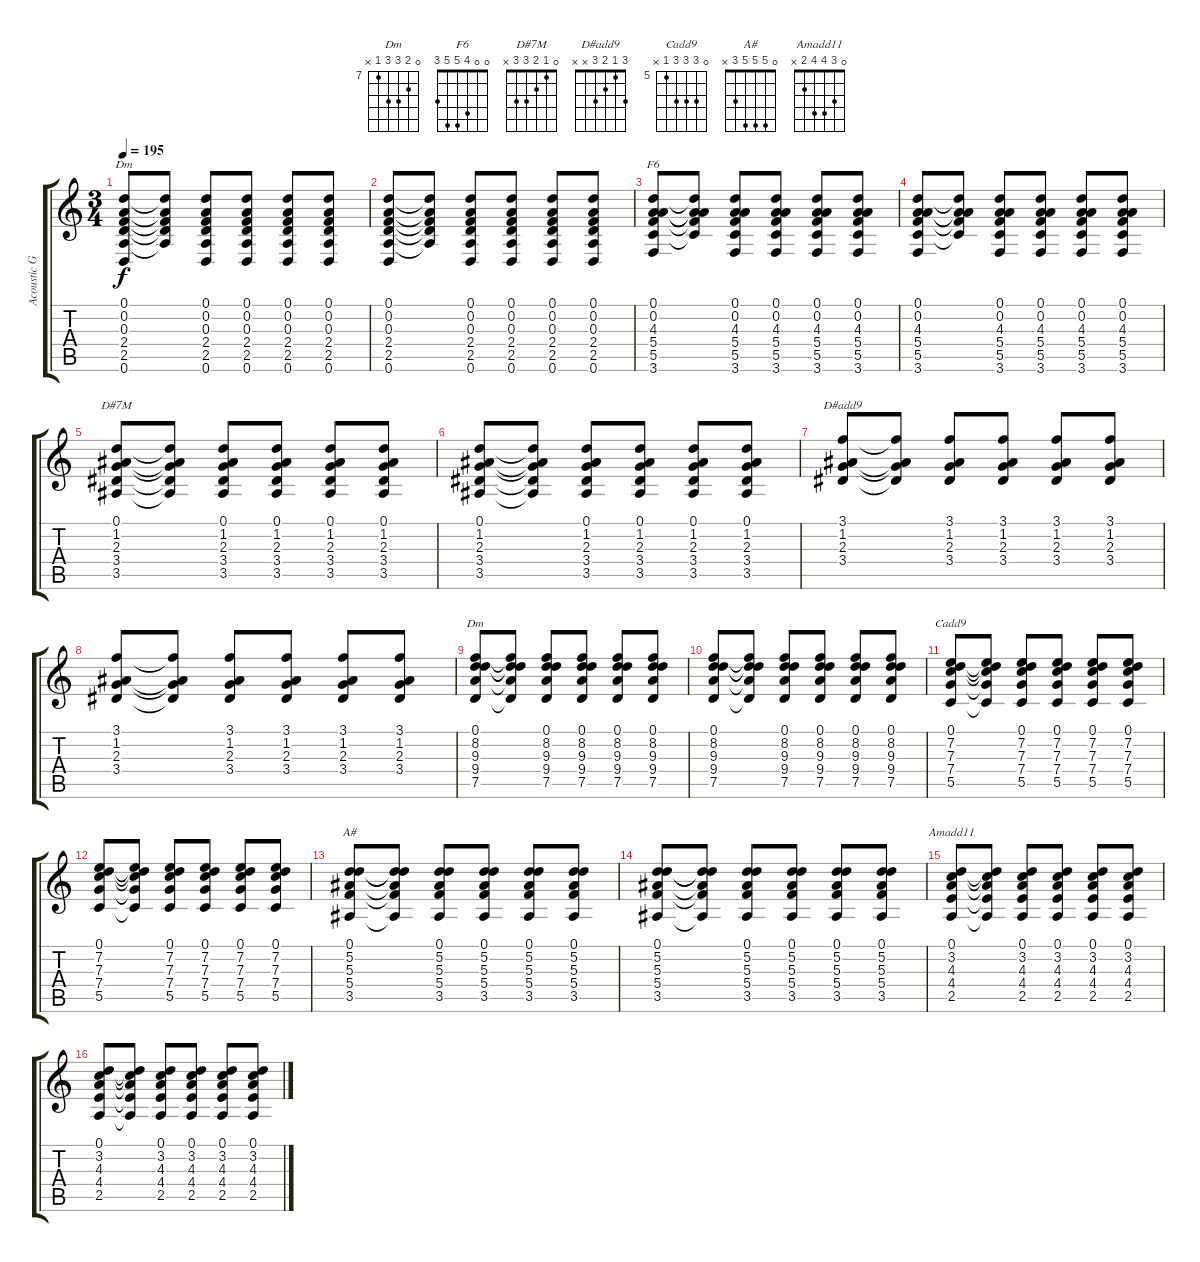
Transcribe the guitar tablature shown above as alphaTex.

\track ("Acoustic Guitar R" "Acoustic G") {instrument acousticguitarsteel}
\staff {score tabs}
\tuning (D4 A3 F3 C3 G2 D2) {hide}
\chord ("Dm" 0 0 0 2 2 0)
\chord ("F6" 0 0 4 5 5 3)
\chord ("D#7M" 0 1 2 3 3 x)
\chord ("D#add9" 3 1 2 3 x x)
\chord ("Dm" 0 8 9 9 7 x) {firstfret 7}
\chord ("Cadd9" 0 7 7 7 5 x) {firstfret 5}
\chord ("A#" 0 5 5 5 3 x)
\chord ("Amadd11" 0 3 4 4 2 x)
\ts (3 4)
\tempo 195
\clef g2
\ks c
(0.1 0.2 0.3 2.4 2.5 0.6).8{ch "Dm" dy f} (0.1{t} 0.2{t} 0.3{t} 2.4{t} 2.5{t}).8 (0.1 0.2 0.3 2.4 2.5 0.6).8 (0.1 0.2 0.3 2.4 2.5 0.6).8 (0.1 0.2 0.3 2.4 2.5 0.6).8 (0.1 0.2 0.3 2.4 2.5 0.6).8 |
(0.1 0.2 0.3 2.4 2.5 0.6).8 (0.1{t} 0.2{t} 0.3{t} 2.4{t} 2.5{t}).8 (0.1 0.2 0.3 2.4 2.5 0.6).8 (0.1 0.2 0.3 2.4 2.5 0.6).8 (0.1 0.2 0.3 2.4 2.5 0.6).8 (0.1 0.2 0.3 2.4 2.5 0.6).8 |
(0.1 0.2 4.3 5.4 5.5 3.6).8{ch "F6"} (0.1{t} 0.2{t} 4.3{t} 5.4{t} 5.5{t}).8 (0.1 0.2 4.3 5.4 5.5 3.6).8 (0.1 0.2 4.3 5.4 5.5 3.6).8 (0.1 0.2 4.3 5.4 5.5 3.6).8 (0.1 0.2 4.3 5.4 5.5 3.6).8 |
(0.1 0.2 4.3 5.4 5.5 3.6).8 (0.1{t} 0.2{t} 4.3{t} 5.4{t} 5.5{t}).8 (0.1 0.2 4.3 5.4 5.5 3.6).8 (0.1 0.2 4.3 5.4 5.5 3.6).8 (0.1 0.2 4.3 5.4 5.5 3.6).8 (0.1 0.2 4.3 5.4 5.5 3.6).8 |
(0.1 1.2 2.3 3.4 3.5).8{ch "D#7M"} (0.1{t} 1.2{t} 2.3{t} 3.4{t} 3.5{t}).8 (0.1 1.2 2.3 3.4 3.5).8 (0.1 1.2 2.3 3.4 3.5).8 (0.1 1.2 2.3 3.4 3.5).8 (0.1 1.2 2.3 3.4 3.5).8 |
(0.1 1.2 2.3 3.4 3.5).8 (0.1{t} 1.2{t} 2.3{t} 3.4{t} 3.5{t}).8 (0.1 1.2 2.3 3.4 3.5).8 (0.1 1.2 2.3 3.4 3.5).8 (0.1 1.2 2.3 3.4 3.5).8 (0.1 1.2 2.3 3.4 3.5).8 |
(3.1 1.2 2.3 3.4).8{ch "D#add9"} (3.1{t} 1.2{t} 2.3{t} 3.4{t}).8 (3.1 1.2 2.3 3.4).8 (3.1 1.2 2.3 3.4).8 (3.1 1.2 2.3 3.4).8 (3.1 1.2 2.3 3.4).8 |
(3.1 1.2 2.3 3.4).8 (3.1{t} 1.2{t} 2.3{t} 3.4{t}).8 (3.1 1.2 2.3 3.4).8 (3.1 1.2 2.3 3.4).8 (3.1 1.2 2.3 3.4).8 (3.1 1.2 2.3 3.4).8 |
(0.1 8.2 9.3 9.4 7.5).8{ch "Dm"} (0.1{t} 8.2{t} 9.3{t} 9.4{t} 7.5{t}).8 (0.1 8.2 9.3 9.4 7.5).8 (0.1 8.2 9.3 9.4 7.5).8 (0.1 8.2 9.3 9.4 7.5).8 (0.1 8.2 9.3 9.4 7.5).8 |
(0.1 8.2 9.3 9.4 7.5).8 (0.1{t} 8.2{t} 9.3{t} 9.4{t} 7.5{t}).8 (0.1 8.2 9.3 9.4 7.5).8 (0.1 8.2 9.3 9.4 7.5).8 (0.1 8.2 9.3 9.4 7.5).8 (0.1 8.2 9.3 9.4 7.5).8 |
(0.1 7.2 7.3 7.4 5.5).8{ch "Cadd9"} (0.1{t} 7.2{t} 7.3{t} 7.4{t} 5.5{t}).8 (0.1 7.2 7.3 7.4 5.5).8 (0.1 7.2 7.3 7.4 5.5).8 (0.1 7.2 7.3 7.4 5.5).8 (0.1 7.2 7.3 7.4 5.5).8 |
(0.1 7.2 7.3 7.4 5.5).8 (0.1{t} 7.2{t} 7.3{t} 7.4{t} 5.5{t}).8 (0.1 7.2 7.3 7.4 5.5).8 (0.1 7.2 7.3 7.4 5.5).8 (0.1 7.2 7.3 7.4 5.5).8 (0.1 7.2 7.3 7.4 5.5).8 |
(0.1 5.2 5.3 5.4 3.5).8{ch "A#"} (0.1{t} 5.2{t} 5.3{t} 5.4{t} 3.5{t}).8 (0.1 5.2 5.3 5.4 3.5).8 (0.1 5.2 5.3 5.4 3.5).8 (0.1 5.2 5.3 5.4 3.5).8 (0.1 5.2 5.3 5.4 3.5).8 |
(0.1 5.2 5.3 5.4 3.5).8 (0.1{t} 5.2{t} 5.3{t} 5.4{t} 3.5{t}).8 (0.1 5.2 5.3 5.4 3.5).8 (0.1 5.2 5.3 5.4 3.5).8 (0.1 5.2 5.3 5.4 3.5).8 (0.1 5.2 5.3 5.4 3.5).8 |
(0.1 3.2 4.3 4.4 2.5).8{ch "Amadd11"} (0.1{t} 3.2{t} 4.3{t} 4.4{t} 2.5{t}).8 (0.1 3.2 4.3 4.4 2.5).8 (0.1 3.2 4.3 4.4 2.5).8 (0.1 3.2 4.3 4.4 2.5).8 (0.1 3.2 4.3 4.4 2.5).8 |
(0.1 3.2 4.3 4.4 2.5).8 (0.1{t} 3.2{t} 4.3{t} 4.4{t} 2.5{t}).8 (0.1 3.2 4.3 4.4 2.5).8 (0.1 3.2 4.3 4.4 2.5).8 (0.1 3.2 4.3 4.4 2.5).8 (0.1 3.2 4.3 4.4 2.5).8
